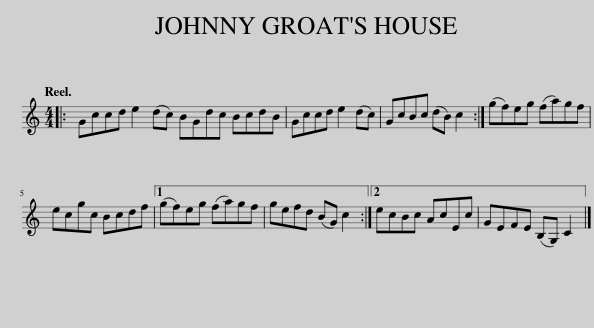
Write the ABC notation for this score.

X:1
L:1/8
Q:1/4=120
M:4/4
I:linebreak $
K:C
V:1 treble
V:1
|: Gccd e2 (dc) BGdc BcdB | Gccd e2 (dc) | GcBc (dB) c2 :| (gf)eg (fa)gf |$ ecgc Bcdf |1 %5
 (gf)eg (fa)gf | gefd (BG) c2 :|2 ecBc AcEc | GEFE (B,G,) C2 |] %9
